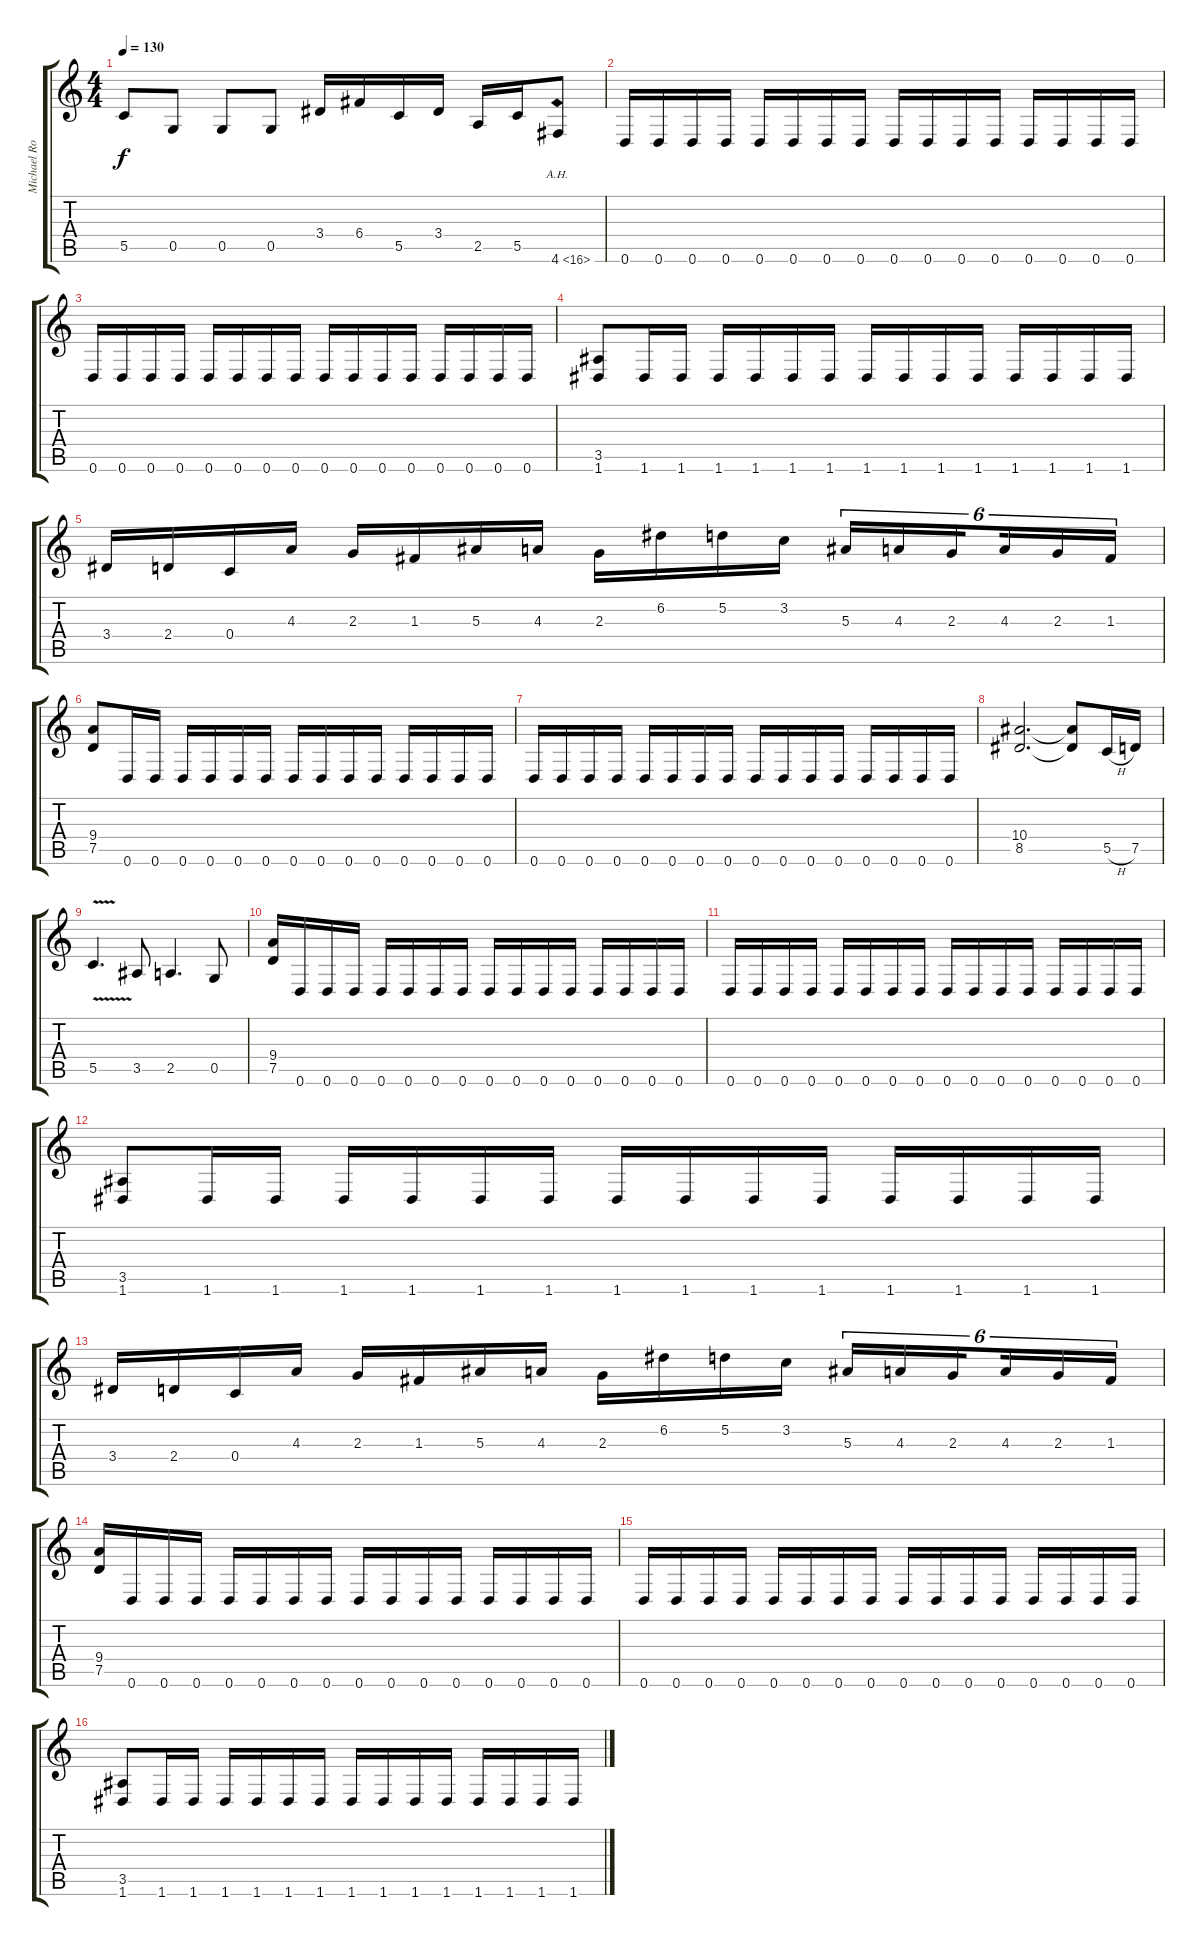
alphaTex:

\track ("Michael Romeo" "Michael Ro") {instrument overdrivenguitar}
\staff {score tabs}
\tuning (D4 A3 F3 C3 G2 D2) {hide}
\ts (4 4)
\tempo 130
\clef g2
\ks c
5.5.8{dy f} 0.5.8 0.5.8 0.5.8 3.4.16 6.4.16 5.5.16 3.4.16 2.5.16 5.5.16 4.6{ah 12}.8 |
0.6.16 0.6.16 0.6.16 0.6.16 0.6.16 0.6.16 0.6.16 0.6.16 0.6.16 0.6.16 0.6.16 0.6.16 0.6.16 0.6.16 0.6.16 0.6.16 |
0.6.16 0.6.16 0.6.16 0.6.16 0.6.16 0.6.16 0.6.16 0.6.16 0.6.16 0.6.16 0.6.16 0.6.16 0.6.16 0.6.16 0.6.16 0.6.16 |
(3.5 1.6).8 1.6.16 1.6.16 1.6.16 1.6.16 1.6.16 1.6.16 1.6.16 1.6.16 1.6.16 1.6.16 1.6.16 1.6.16 1.6.16 1.6.16 |
3.4.16 2.4.16 0.4.16 4.3.16 2.3.16 1.3.16 5.3.16 4.3.16 2.3.16 6.2.16 5.2.16 3.2.16 5.3.16{tu (6 4)} 4.3.16{tu (6 4)} 2.3.16{tu (6 4) beam splitsecondary} 4.3.16{tu (6 4)} 2.3.16{tu (6 4)} 1.3.16{tu (6 4)} |
(9.4 7.5).8 0.6.16 0.6.16 0.6.16 0.6.16 0.6.16 0.6.16 0.6.16 0.6.16 0.6.16 0.6.16 0.6.16 0.6.16 0.6.16 0.6.16 |
0.6.16 0.6.16 0.6.16 0.6.16 0.6.16 0.6.16 0.6.16 0.6.16 0.6.16 0.6.16 0.6.16 0.6.16 0.6.16 0.6.16 0.6.16 0.6.16 |
(10.4 8.5).2{d} (10.4{t} 8.5{t}).8 5.5{h}.16 7.5.16 |
5.5{v}.4{d} 3.5.8 2.5.4{d} 0.5.8 |
(9.4 7.5).16 0.6.16 0.6.16 0.6.16 0.6.16 0.6.16 0.6.16 0.6.16 0.6.16 0.6.16 0.6.16 0.6.16 0.6.16 0.6.16 0.6.16 0.6.16 |
0.6.16 0.6.16 0.6.16 0.6.16 0.6.16 0.6.16 0.6.16 0.6.16 0.6.16 0.6.16 0.6.16 0.6.16 0.6.16 0.6.16 0.6.16 0.6.16 |
(3.5 1.6).8 1.6.16 1.6.16 1.6.16 1.6.16 1.6.16 1.6.16 1.6.16 1.6.16 1.6.16 1.6.16 1.6.16 1.6.16 1.6.16 1.6.16 |
3.4.16 2.4.16 0.4.16 4.3.16 2.3.16 1.3.16 5.3.16 4.3.16 2.3.16 6.2.16 5.2.16 3.2.16 5.3.16{tu (6 4)} 4.3.16{tu (6 4)} 2.3.16{tu (6 4) beam splitsecondary} 4.3.16{tu (6 4)} 2.3.16{tu (6 4)} 1.3.16{tu (6 4)} |
(9.4 7.5).16 0.6.16 0.6.16 0.6.16 0.6.16 0.6.16 0.6.16 0.6.16 0.6.16 0.6.16 0.6.16 0.6.16 0.6.16 0.6.16 0.6.16 0.6.16 |
0.6.16 0.6.16 0.6.16 0.6.16 0.6.16 0.6.16 0.6.16 0.6.16 0.6.16 0.6.16 0.6.16 0.6.16 0.6.16 0.6.16 0.6.16 0.6.16 |
(3.5 1.6).8 1.6.16 1.6.16 1.6.16 1.6.16 1.6.16 1.6.16 1.6.16 1.6.16 1.6.16 1.6.16 1.6.16 1.6.16 1.6.16 1.6.16
